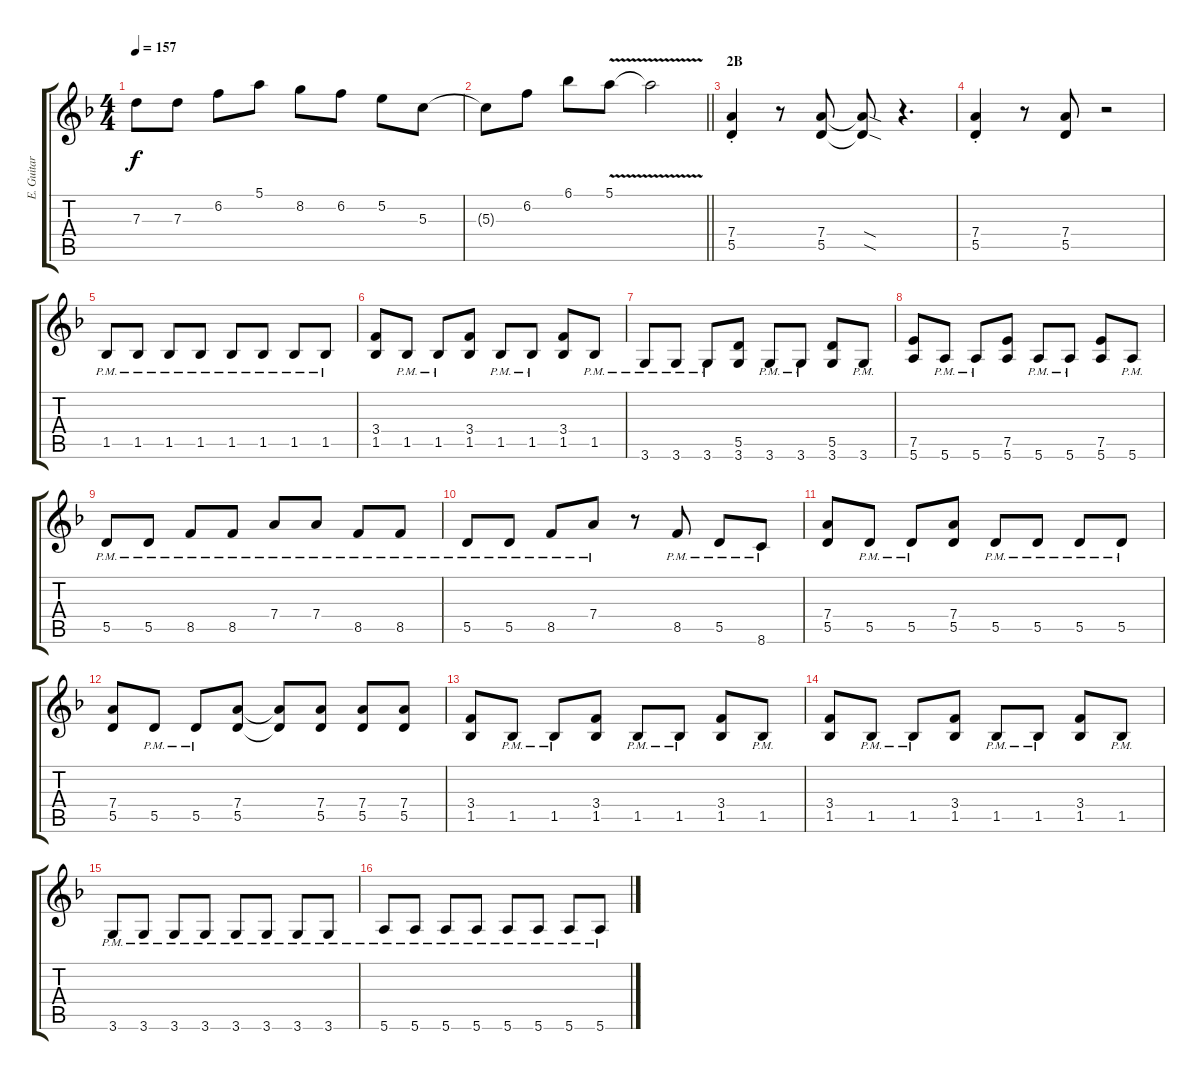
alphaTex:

\track ("E. Guitar IV" "E. Guitar ") {instrument overdrivenguitar}
\staff {score tabs}
\tuning (E4 B3 G3 D3 A2 E2) {hide}
\ts (4 4)
\tempo 157
\clef g2
\ks f
7.3.8{dy f} 7.3.8 6.2.8 5.1.8 8.2.8 6.2.8 5.2.8 5.3.8 |
\barLineRight lightlight
5.3{t}.8 6.2.8 6.1.8 5.1{v}.8 5.1{t}.2 |
\section ("" "2B")
(7.4{st} 5.5{st}).4 r.8 (7.4 5.5).8 (7.4{sod t} 5.5{sod t}).8 r.4{d} |
(7.4{st} 5.5{st}).4 r.8 (7.4 5.5).8 r.2 |
1.5{pm}.8 1.5{pm}.8 1.5{pm}.8 1.5{pm}.8 1.5{pm}.8 1.5{pm}.8 1.5{pm}.8 1.5{pm}.8 |
(3.4 1.5).8 1.5{pm}.8 1.5{pm}.8 (3.4 1.5).8 1.5{pm}.8 1.5{pm}.8 (3.4 1.5).8 1.5{pm}.8 |
3.6{pm}.8 3.6{pm}.8 3.6{pm}.8 (5.5 3.6).8 3.6{pm}.8 3.6{pm}.8 (5.5 3.6).8 3.6{pm}.8 |
(7.5 5.6).8 5.6{pm}.8 5.6{pm}.8 (7.5 5.6).8 5.6{pm}.8 5.6{pm}.8 (7.5 5.6).8 5.6{pm}.8 |
5.5{pm}.8 5.5{pm}.8 8.5{pm}.8 8.5{pm}.8 7.4{pm}.8 7.4{pm}.8 8.5{pm}.8 8.5{pm}.8 |
5.5{pm}.8 5.5{pm}.8 8.5{pm}.8 7.4{pm}.8 r.8 8.5{pm}.8 5.5{pm}.8 8.6{pm}.8 |
(7.4 5.5).8 5.5{pm}.8 5.5{pm}.8 (7.4 5.5).8 5.5{pm}.8 5.5{pm}.8 5.5{pm}.8 5.5{pm}.8 |
(7.4 5.5).8 5.5{pm}.8 5.5{pm}.8 (7.4 5.5).8 (7.4{t} 5.5{t}).8 (7.4 5.5).8 (7.4 5.5).8 (7.4 5.5).8 |
(3.4 1.5).8 1.5{pm}.8 1.5{pm}.8 (3.4 1.5).8 1.5{pm}.8 1.5{pm}.8 (3.4 1.5).8 1.5{pm}.8 |
(3.4 1.5).8 1.5{pm}.8 1.5{pm}.8 (3.4 1.5).8 1.5{pm}.8 1.5{pm}.8 (3.4 1.5).8 1.5{pm}.8 |
3.6{pm}.8 3.6{pm}.8 3.6{pm}.8 3.6{pm}.8 3.6{pm}.8 3.6{pm}.8 3.6{pm}.8 3.6{pm}.8 |
5.6{pm}.8 5.6{pm}.8 5.6{pm}.8 5.6{pm}.8 5.6{pm}.8 5.6{pm}.8 5.6{pm}.8 5.6{pm}.8
